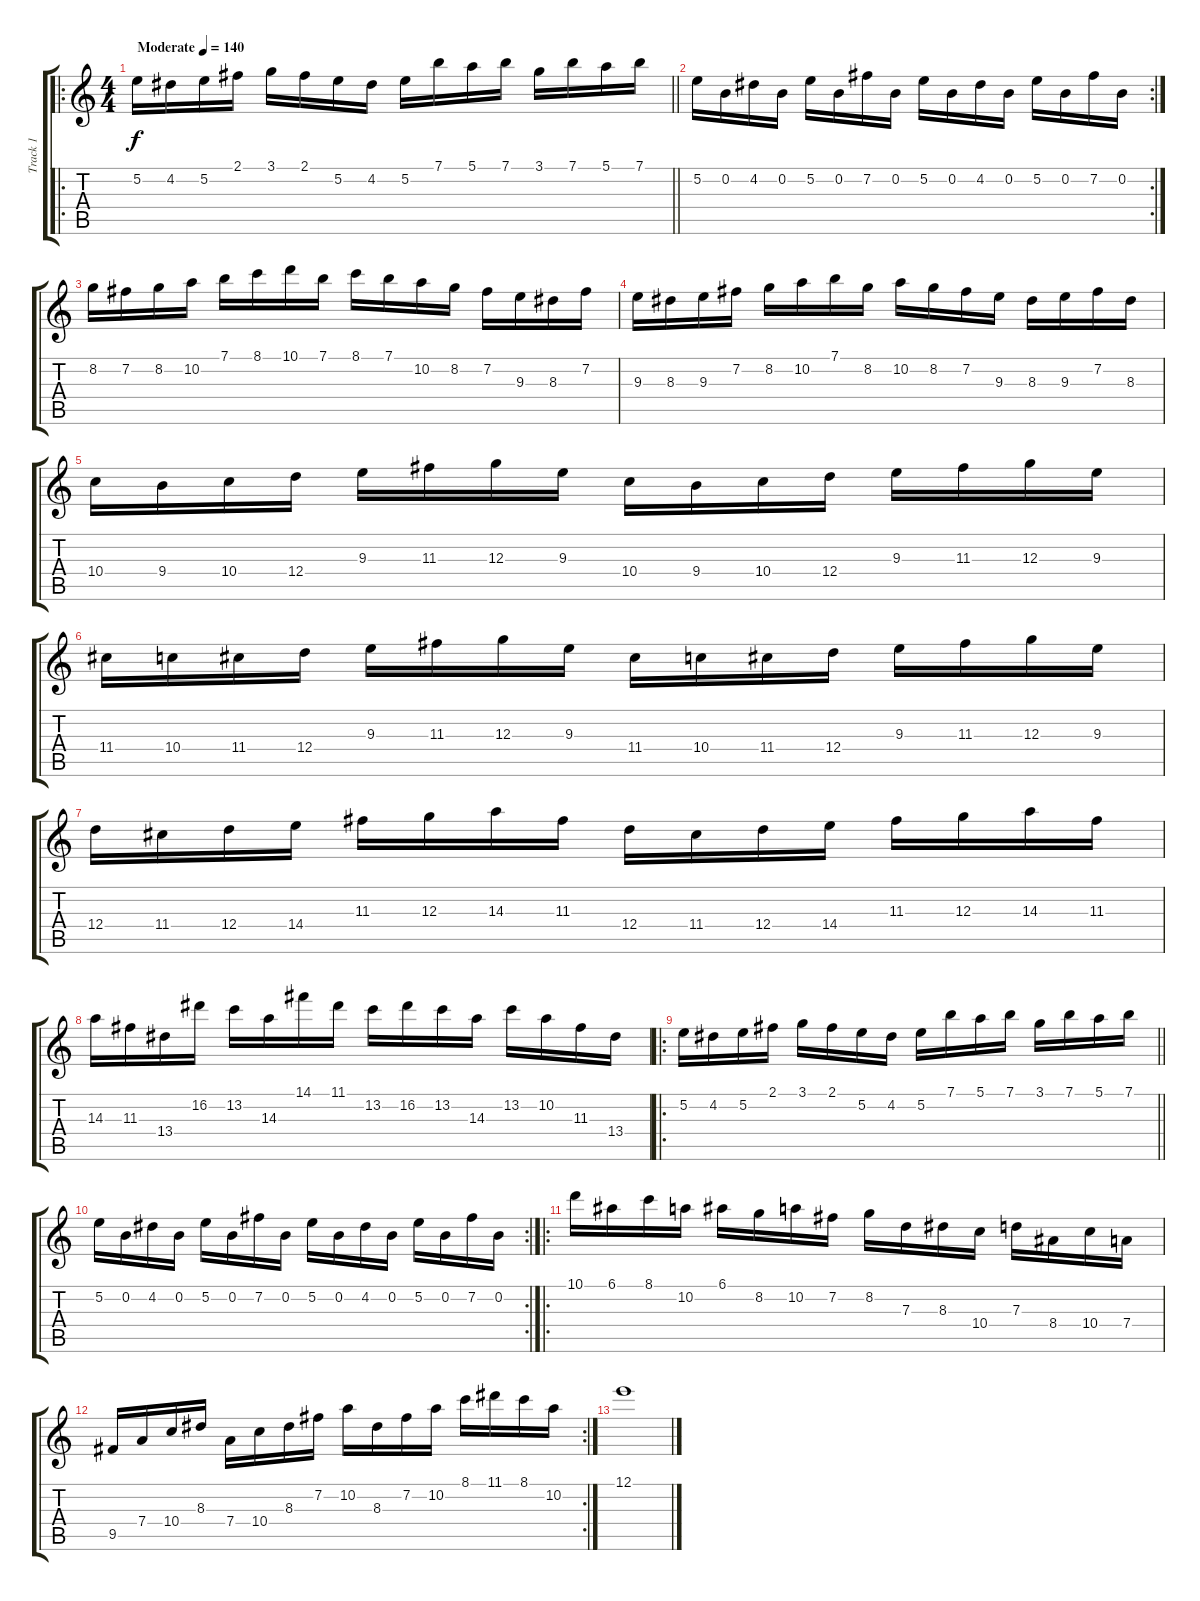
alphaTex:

\track ("Track 1" "Track 1") {instrument distortionguitar}
\staff {score tabs}
\tuning (E4 B3 G3 D3 A2 E2) {hide}
\ro
\ts (4 4)
\tempo (140 "Moderate")
\clef g2
\barLineRight lightlight
\ks c
5.2.16{dy f instrument distortionguitar} 4.2.16 5.2.16 2.1.16 3.1.16 2.1.16 5.2.16 4.2.16 5.2.16 7.1.16 5.1.16 7.1.16 3.1.16 7.1.16 5.1.16 7.1.16 |
\rc 2
5.2.16 0.2.16 4.2.16 0.2.16 5.2.16 0.2.16 7.2.16 0.2.16 5.2.16 0.2.16 4.2.16 0.2.16 5.2.16 0.2.16 7.2.16 0.2.16 |
8.2.16 7.2.16 8.2.16 10.2.16 7.1.16 8.1.16 10.1.16 7.1.16 8.1.16 7.1.16 10.2.16 8.2.16 7.2.16 9.3.16 8.3.16 7.2.16 |
9.3.16 8.3.16 9.3.16 7.2.16 8.2.16 10.2.16 7.1.16 8.2.16 10.2.16 8.2.16 7.2.16 9.3.16 8.3.16 9.3.16 7.2.16 8.3.16 |
10.4.16 9.4.16 10.4.16 12.4.16 9.3.16 11.3.16 12.3.16 9.3.16 10.4.16 9.4.16 10.4.16 12.4.16 9.3.16 11.3.16 12.3.16 9.3.16 |
11.4.16 10.4.16 11.4.16 12.4.16 9.3.16 11.3.16 12.3.16 9.3.16 11.4.16 10.4.16 11.4.16 12.4.16 9.3.16 11.3.16 12.3.16 9.3.16 |
12.4.16 11.4.16 12.4.16 14.4.16 11.3.16 12.3.16 14.3.16 11.3.16 12.4.16 11.4.16 12.4.16 14.4.16 11.3.16 12.3.16 14.3.16 11.3.16 |
14.3.16 11.3.16 13.4.16 16.2.16 13.2.16 14.3.16 14.1.16 11.1.16 13.2.16 16.2.16 13.2.16 14.3.16 13.2.16 10.2.16 11.3.16 13.4.16 |
\ro
\barLineRight lightlight
5.2.16 4.2.16 5.2.16 2.1.16 3.1.16 2.1.16 5.2.16 4.2.16 5.2.16 7.1.16 5.1.16 7.1.16 3.1.16 7.1.16 5.1.16 7.1.16 |
\rc 2
5.2.16 0.2.16 4.2.16 0.2.16 5.2.16 0.2.16 7.2.16 0.2.16 5.2.16 0.2.16 4.2.16 0.2.16 5.2.16 0.2.16 7.2.16 0.2.16 |
\ro
10.1.16 6.1.16 8.1.16 10.2.16 6.1.16 8.2.16 10.2.16 7.2.16 8.2.16 7.3.16 8.3.16 10.4.16 7.3.16 8.4.16 10.4.16 7.4.16 |
\rc 2
9.5.16 7.4.16 10.4.16 8.3.16 7.4.16 10.4.16 8.3.16 7.2.16 10.2.16 8.3.16 7.2.16 10.2.16 8.1.16 11.1.16 8.1.16 10.2.16 |
12.1.1
